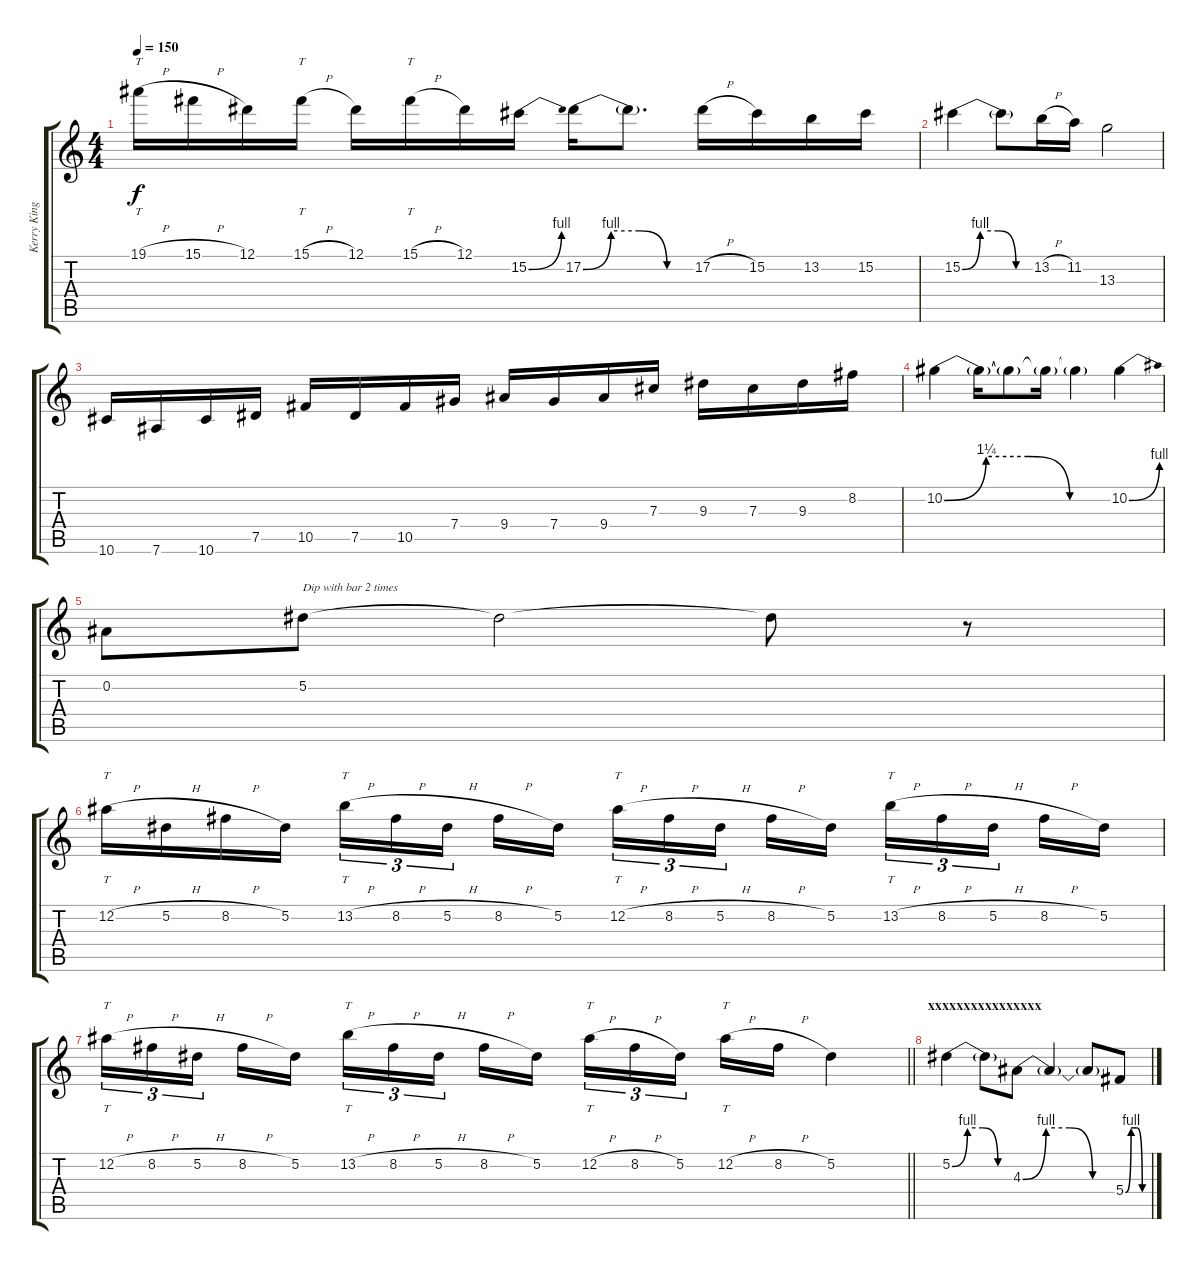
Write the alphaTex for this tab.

\track ("Kerry King" "Kerry King") {instrument distortionguitar}
\staff {score tabs}
\tuning (Eb4 Bb3 Gb3 Db3 Ab2 Eb2) {hide}
\ts (4 4)
\tempo 150
\clef g2
\ks c
19.1{h}.16{tt dy f} 15.1{h}.16 12.1.16 15.1{h}.16{tt} 12.1.16 15.1{h}.16{tt} 12.1.16 15.2{be (bend 0 0 60 4)}.16 17.2{be (custom 0 0 15 4 30 4 45 0 60 0)}.16 17.2{t}.8{d} 17.2{h}.16 15.2.16 13.2.16 15.2.16 |
15.2{be (custom 0 0 15 4 30 4 45 0 60 0)}.4 15.2{t}.8 13.2{h}.16 11.2.16 13.3.2 |
10.6.16 7.6.16 10.6.16 7.5.16 10.5.16 7.5.16 10.5.16 7.4.16 9.4.16 7.4.16 9.4.16 7.3.16 9.3.16 7.3.16 9.3.16 8.2.16 |
10.2{be (custom 0 0 15 5 30 5 45 0 60 0)}.4 10.2{t}.16 10.2{t}.8 10.2{t}.16 10.2{t}.4 10.2{be (bend 0 0 60 4)}.4 |
0.2.8 5.2.8{txt "Dip with bar 2 times"} 5.2{t}.2 5.2{t}.8 r.8 |
12.2{h}.16{tt} 5.2{h}.16 8.2{h}.16 5.2.16 13.2{h}.16{tt tu (3 2)} 8.2{h}.16{tu (3 2)} 5.2{h}.16{tu (3 2)} 8.2{h}.16 5.2.16 12.2{h}.16{tt tu (3 2)} 8.2{h}.16{tu (3 2)} 5.2{h}.16{tu (3 2)} 8.2{h}.16 5.2.16 13.2{h}.16{tt tu (3 2)} 8.2{h}.16{tu (3 2)} 5.2{h}.16{tu (3 2)} 8.2{h}.16 5.2.16 |
\barLineRight lightlight
12.2{h}.16{tt tu (3 2)} 8.2{h}.16{tu (3 2)} 5.2{h}.16{tu (3 2)} 8.2{h}.16 5.2.16 13.2{h}.16{tt tu (3 2)} 8.2{h}.16{tu (3 2)} 5.2{h}.16{tu (3 2)} 8.2{h}.16 5.2.16 12.2{h}.16{tt tu (3 2)} 8.2{h}.16{tu (3 2)} 5.2.16{tu (3 2)} 12.2{h}.16{tt} 8.2{h}.16 5.2.4 |
\section ("" "xxxxxxxxxxxxxxxx")
5.2{be (custom 0 0 15 4 30 4 45 0 60 0)}.4 5.2{t}.8 4.3{be (custom 0 0 15 4 30 4 45 0 60 0)}.8 4.3{t}.4 4.3{t}.8 5.4{be (custom 0 0 15 4 30 4 45 0 60 0)}.8
